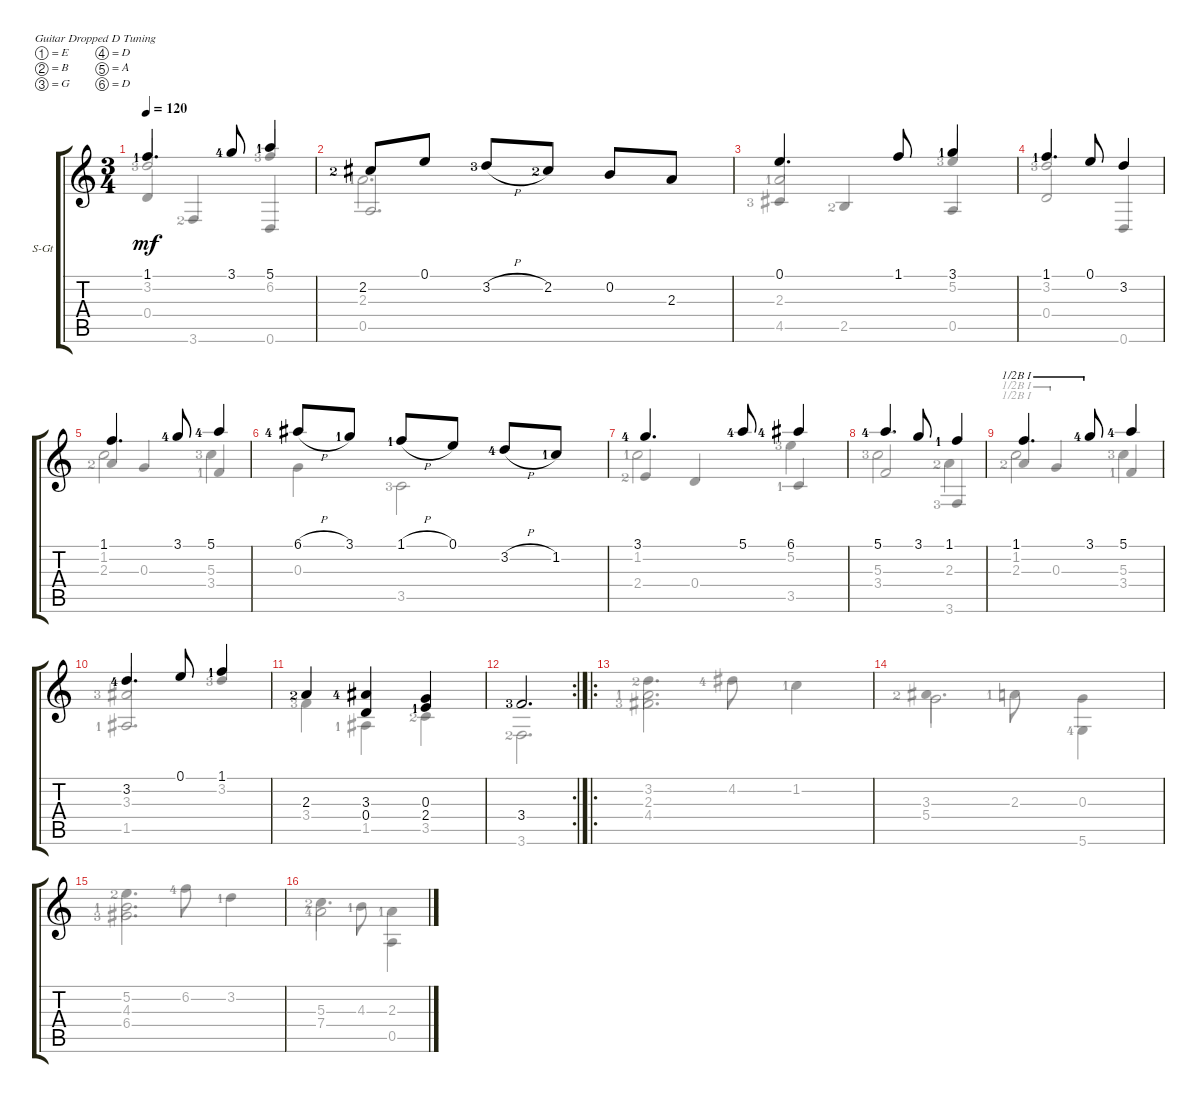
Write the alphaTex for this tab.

\defaultSystemsLayout 4
\bracketExtendMode groupsimilarinstruments
\firstSystemTrackNameOrientation horizontal
\otherSystemsTrackNameOrientation horizontal
\track ("Steel Guitar" "S-Gt") {instrument acousticguitarsteel}
\staff {score tabs}
\tuning (E4 B3 G3 D3 A2 D2)
\voice
\ts (3 4)
\tempo 120
\clef g2
\ks c
1.1{lf 2}.4{d dy mf instrument acousticguitarsteel} 3.1{lf 5}.8 5.1{lf 2}.4 |
2.2{lf 3}.8 0.1.8 3.2{h lf 4}.8 2.2{lf 3}.8 0.2.8 2.3.8 |
0.1.4{d} 1.1.8 3.1{lf 2}.4 |
1.1{lf 2}.4{d} 0.1.8 3.2.4 |
1.1.4{d} 3.1{lf 5}.8 5.1{lf 5}.4 |
6.1{h lf 5}.8 3.1{lf 2}.8 1.1{h lf 2}.8 0.1.8 3.2{h lf 5}.8 1.2{lf 2}.8 |
3.1{lf 5}.4{d} 5.1{lf 5}.8 6.1{lf 5}.4 |
5.1{lf 5}.4{d} 3.1.8 1.1{lf 2}.4 |
1.1.4{d barre (1 half)} 3.1{lf 5}.8{barre (1 half)} 5.1{lf 5}.4 |
3.2{lf 5}.4{d} 0.1.8 1.1{lf 2}.4 |
2.3{lf 3}.4 (3.3{lf 5} 0.4).4 (2.4{lf 2} 0.3).4 |
\rc 2
3.4{lf 4}.2{d} |
\ro
|
|
|
\voice
\clef g2
\ottava regular
\simile none
\ks c
0.4.4{dy mf beam invert} 3.6{lf 3}.4{beam invert} 0.6.4{beam invert} |
0.5.2{d beam invert} |
4.5{lf 4}.4{beam invert} 2.5{lf 3}.4{beam invert} 0.5.4{beam invert} |
0.4.2{beam invert} 0.6.4{beam invert} |
2.3{lf 3}.4{beam invert} 0.3.4{beam invert} 3.4{lf 2}.4{beam invert} |
0.3.4 3.5{lf 4}.2 |
2.4{lf 3}.4{beam invert} 0.4.4{beam invert} 3.5{lf 2}.4{beam invert} |
3.4.2{beam invert} 3.6{lf 4}.4{beam invert} |
2.3{lf 3}.4{barre (1 half) beam invert} 0.3.4{barre (1 half) beam invert} 3.4{lf 2}.4{beam invert} |
1.5{lf 2}.2{d beam invert} |
3.4{lf 4}.4 1.5{lf 2}.4 3.5{lf 3}.4 |
3.6{lf 3}.2{d} |
(4.4{lf 4} 2.3{lf 2}).2{d} |
5.4.2 5.6{lf 5}.4 |
(6.4{lf 4} 4.3{lf 2}).2{d} |
7.4{lf 5}.2 0.5.4
\voice
\clef g2
\ottava regular
\simile none
\ks c
3.2{lf 4}.2{dy mf beam invert} 6.2{lf 4}.4{beam invert} |
2.3{lf 2}.2{d} |
2.3{lf 2}.2{beam invert} 5.2{lf 4}.4{beam invert} |
3.2{lf 4}.2{beam invert} |
1.2.2 5.3{lf 4}.4 |
|
1.2{lf 2}.2 5.2{lf 4}.4 |
5.3{lf 4}.2 2.3{lf 3}.4 |
1.2.2{barre (1 half)} 5.3{lf 4}.4 |
3.3{lf 4}.2 3.2{lf 4}.4{beam invert} |
|
|
3.2{lf 3}.4{d} 4.2{lf 5}.8 1.2{lf 2}.4 |
3.3{lf 3}.4{d} 2.3{lf 2}.8 0.3.4 |
5.2{lf 3}.4{d} 6.2{lf 5}.8 3.2{lf 2}.4 |
5.3{lf 3}.4{d} 4.3{lf 2}.8 2.3{lf 2}.4
